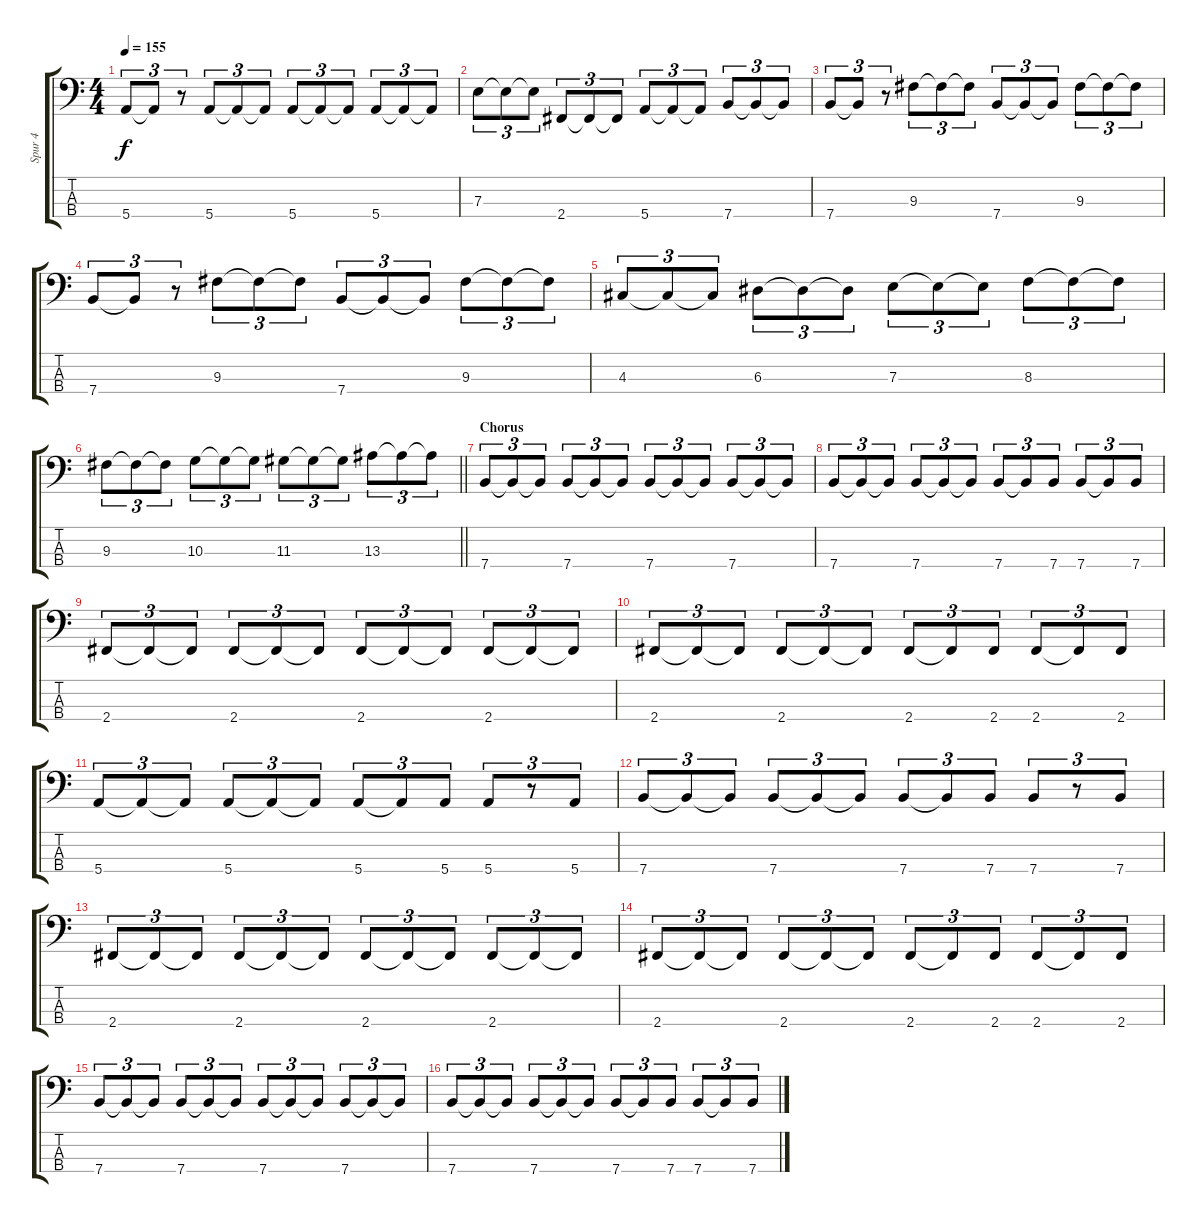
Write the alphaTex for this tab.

\track ("Spur 4" "Spur 4") {instrument electricbasspick}
\staff {score tabs}
\tuning (G2 D2 A1 E1) {hide}
\ts (4 4)
\tempo 155
\clef f4
\ks c
5.4.8{tu (3 2) dy f} 5.4{t}.8{tu (3 2)} r.8{tu (3 2)} 5.4.8{tu (3 2)} 5.4{t}.8{tu (3 2)} 5.4{t}.8{tu (3 2)} 5.4.8{tu (3 2)} 5.4{t}.8{tu (3 2)} 5.4{t}.8{tu (3 2)} 5.4.8{tu (3 2)} 5.4{t}.8{tu (3 2)} 5.4{t}.8{tu (3 2)} |
7.3.8{tu (3 2)} 7.3{t}.8{tu (3 2)} 7.3{t}.8{tu (3 2)} 2.4.8{tu (3 2)} 2.4{t}.8{tu (3 2)} 2.4{t}.8{tu (3 2)} 5.4.8{tu (3 2)} 5.4{t}.8{tu (3 2)} 5.4{t}.8{tu (3 2)} 7.4.8{tu (3 2)} 7.4{t}.8{tu (3 2)} 7.4{t}.8{tu (3 2)} |
7.4.8{tu (3 2)} 7.4{t}.8{tu (3 2)} r.8{tu (3 2)} 9.3.8{tu (3 2)} 9.3{t}.8{tu (3 2)} 9.3{t}.8{tu (3 2)} 7.4.8{tu (3 2)} 7.4{t}.8{tu (3 2)} 7.4{t}.8{tu (3 2)} 9.3.8{tu (3 2)} 9.3{t}.8{tu (3 2)} 9.3{t}.8{tu (3 2)} |
7.4.8{tu (3 2)} 7.4{t}.8{tu (3 2)} r.8{tu (3 2)} 9.3.8{tu (3 2)} 9.3{t}.8{tu (3 2)} 9.3{t}.8{tu (3 2)} 7.4.8{tu (3 2)} 7.4{t}.8{tu (3 2)} 7.4{t}.8{tu (3 2)} 9.3.8{tu (3 2)} 9.3{t}.8{tu (3 2)} 9.3{t}.8{tu (3 2)} |
4.3.8{tu (3 2)} 4.3{t}.8{tu (3 2)} 4.3{t}.8{tu (3 2)} 6.3.8{tu (3 2)} 6.3{t}.8{tu (3 2)} 6.3{t}.8{tu (3 2)} 7.3.8{tu (3 2)} 7.3{t}.8{tu (3 2)} 7.3{t}.8{tu (3 2)} 8.3.8{tu (3 2)} 8.3{t}.8{tu (3 2)} 8.3{t}.8{tu (3 2)} |
\barLineRight lightlight
9.3.8{tu (3 2)} 9.3{t}.8{tu (3 2)} 9.3{t}.8{tu (3 2)} 10.3.8{tu (3 2)} 10.3{t}.8{tu (3 2)} 10.3{t}.8{tu (3 2)} 11.3.8{tu (3 2)} 11.3{t}.8{tu (3 2)} 11.3{t}.8{tu (3 2)} 13.3.8{tu (3 2)} 13.3{t}.8{tu (3 2)} 13.3{t}.8{tu (3 2)} |
\section ("" "Chorus")
7.4.8{tu (3 2)} 7.4{t}.8{tu (3 2)} 7.4{t}.8{tu (3 2)} 7.4.8{tu (3 2)} 7.4{t}.8{tu (3 2)} 7.4{t}.8{tu (3 2)} 7.4.8{tu (3 2)} 7.4{t}.8{tu (3 2)} 7.4{t}.8{tu (3 2)} 7.4.8{tu (3 2)} 7.4{t}.8{tu (3 2)} 7.4{t}.8{tu (3 2)} |
7.4.8{tu (3 2)} 7.4{t}.8{tu (3 2)} 7.4{t}.8{tu (3 2)} 7.4.8{tu (3 2)} 7.4{t}.8{tu (3 2)} 7.4{t}.8{tu (3 2)} 7.4.8{tu (3 2)} 7.4{t}.8{tu (3 2)} 7.4.8{tu (3 2)} 7.4.8{tu (3 2)} 7.4{t}.8{tu (3 2)} 7.4.8{tu (3 2)} |
2.4.8{tu (3 2)} 2.4{t}.8{tu (3 2)} 2.4{t}.8{tu (3 2)} 2.4.8{tu (3 2)} 2.4{t}.8{tu (3 2)} 2.4{t}.8{tu (3 2)} 2.4.8{tu (3 2)} 2.4{t}.8{tu (3 2)} 2.4{t}.8{tu (3 2)} 2.4.8{tu (3 2)} 2.4{t}.8{tu (3 2)} 2.4{t}.8{tu (3 2)} |
2.4.8{tu (3 2)} 2.4{t}.8{tu (3 2)} 2.4{t}.8{tu (3 2)} 2.4.8{tu (3 2)} 2.4{t}.8{tu (3 2)} 2.4{t}.8{tu (3 2)} 2.4.8{tu (3 2)} 2.4{t}.8{tu (3 2)} 2.4.8{tu (3 2)} 2.4.8{tu (3 2)} 2.4{t}.8{tu (3 2)} 2.4.8{tu (3 2)} |
5.4.8{tu (3 2)} 5.4{t}.8{tu (3 2)} 5.4{t}.8{tu (3 2)} 5.4.8{tu (3 2)} 5.4{t}.8{tu (3 2)} 5.4{t}.8{tu (3 2)} 5.4.8{tu (3 2)} 5.4{t}.8{tu (3 2)} 5.4.8{tu (3 2)} 5.4.8{tu (3 2)} r.8{tu (3 2)} 5.4.8{tu (3 2)} |
7.4.8{tu (3 2)} 7.4{t}.8{tu (3 2)} 7.4{t}.8{tu (3 2)} 7.4.8{tu (3 2)} 7.4{t}.8{tu (3 2)} 7.4{t}.8{tu (3 2)} 7.4.8{tu (3 2)} 7.4{t}.8{tu (3 2)} 7.4.8{tu (3 2)} 7.4.8{tu (3 2)} r.8{tu (3 2)} 7.4.8{tu (3 2)} |
2.4.8{tu (3 2)} 2.4{t}.8{tu (3 2)} 2.4{t}.8{tu (3 2)} 2.4.8{tu (3 2)} 2.4{t}.8{tu (3 2)} 2.4{t}.8{tu (3 2)} 2.4.8{tu (3 2)} 2.4{t}.8{tu (3 2)} 2.4{t}.8{tu (3 2)} 2.4.8{tu (3 2)} 2.4{t}.8{tu (3 2)} 2.4{t}.8{tu (3 2)} |
2.4.8{tu (3 2)} 2.4{t}.8{tu (3 2)} 2.4{t}.8{tu (3 2)} 2.4.8{tu (3 2)} 2.4{t}.8{tu (3 2)} 2.4{t}.8{tu (3 2)} 2.4.8{tu (3 2)} 2.4{t}.8{tu (3 2)} 2.4.8{tu (3 2)} 2.4.8{tu (3 2)} 2.4{t}.8{tu (3 2)} 2.4.8{tu (3 2)} |
7.4.8{tu (3 2)} 7.4{t}.8{tu (3 2)} 7.4{t}.8{tu (3 2)} 7.4.8{tu (3 2)} 7.4{t}.8{tu (3 2)} 7.4{t}.8{tu (3 2)} 7.4.8{tu (3 2)} 7.4{t}.8{tu (3 2)} 7.4{t}.8{tu (3 2)} 7.4.8{tu (3 2)} 7.4{t}.8{tu (3 2)} 7.4{t}.8{tu (3 2)} |
7.4.8{tu (3 2)} 7.4{t}.8{tu (3 2)} 7.4{t}.8{tu (3 2)} 7.4.8{tu (3 2)} 7.4{t}.8{tu (3 2)} 7.4{t}.8{tu (3 2)} 7.4.8{tu (3 2)} 7.4{t}.8{tu (3 2)} 7.4.8{tu (3 2)} 7.4.8{tu (3 2)} 7.4{t}.8{tu (3 2)} 7.4.8{tu (3 2)}
